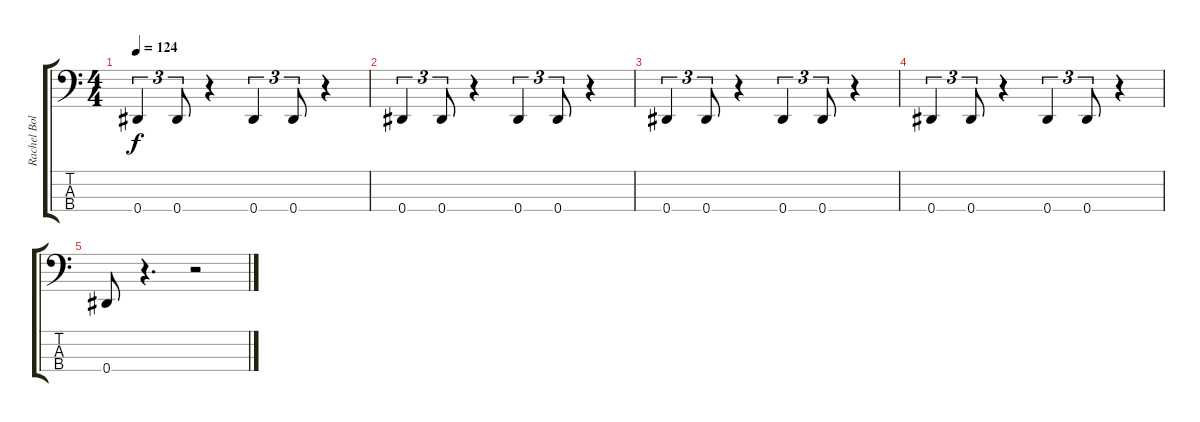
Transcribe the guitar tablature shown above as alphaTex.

\track ("Rachel Bolan" "Rachel Bol") {instrument electricbasspick}
\staff {score tabs}
\tuning (Gb2 Db2 Ab1 Eb1) {hide}
\ts (4 4)
\tempo 124
\clef f4
\ks c
0.4.4{tu (3 2) dy f} 0.4.8{tu (3 2)} r.4 0.4.4{tu (3 2)} 0.4.8{tu (3 2)} r.4 |
0.4.4{tu (3 2)} 0.4.8{tu (3 2)} r.4 0.4.4{tu (3 2)} 0.4.8{tu (3 2)} r.4 |
0.4.4{tu (3 2)} 0.4.8{tu (3 2)} r.4 0.4.4{tu (3 2)} 0.4.8{tu (3 2)} r.4 |
0.4.4{tu (3 2)} 0.4.8{tu (3 2)} r.4 0.4.4{tu (3 2)} 0.4.8{tu (3 2)} r.4 |
0.4.8 r.4{d} r.2
